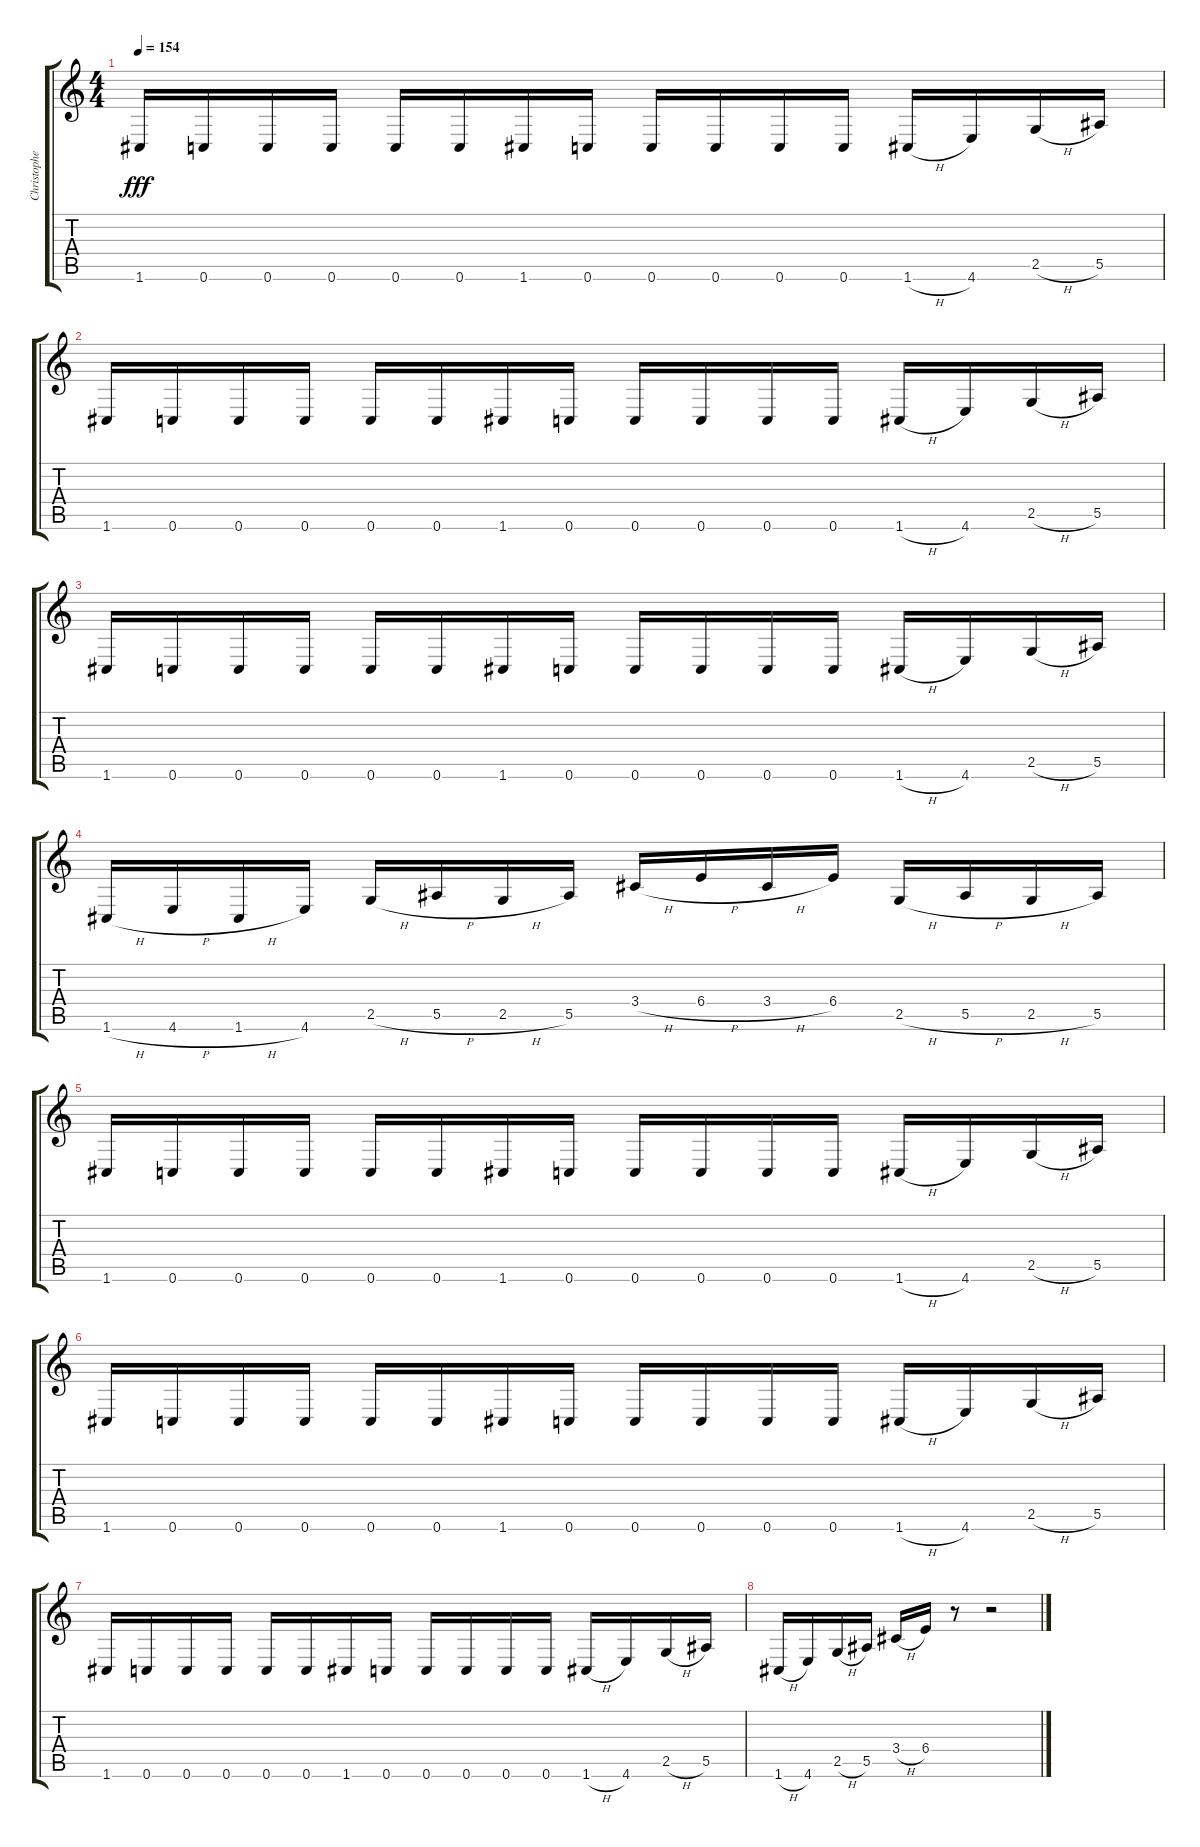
\track ("Christopher Amott" "Christophe") {instrument overdrivenguitar}
\staff {score tabs}
\tuning (C4 G3 Eb3 Bb2 F2 C2) {hide}
\ts (4 4)
\tempo 154
\clef g2
\ks c
1.6.16{dy fff} 0.6.16 0.6.16 0.6.16 0.6.16 0.6.16 1.6.16 0.6.16 0.6.16 0.6.16 0.6.16 0.6.16 1.6{h}.16 4.6.16 2.5{h}.16 5.5.16 |
1.6.16{balance 0} 0.6.16 0.6.16 0.6.16 0.6.16 0.6.16 1.6.16 0.6.16 0.6.16 0.6.16 0.6.16 0.6.16 1.6{h}.16 4.6.16 2.5{h}.16 5.5.16 |
1.6.16 0.6.16 0.6.16 0.6.16 0.6.16 0.6.16 1.6.16 0.6.16 0.6.16 0.6.16 0.6.16 0.6.16 1.6{h}.16 4.6.16 2.5{h}.16 5.5.16 |
1.6{h}.16 4.6{h}.16 1.6{h}.16 4.6.16 2.5{h}.16 5.5{h}.16 2.5{h}.16 5.5.16 3.4{h}.16 6.4{h}.16 3.4{h}.16 6.4.16 2.5{h}.16 5.5{h}.16 2.5{h}.16 5.5.16 |
1.6.16 0.6.16 0.6.16 0.6.16 0.6.16 0.6.16 1.6.16 0.6.16 0.6.16 0.6.16 0.6.16 0.6.16 1.6{h}.16 4.6.16 2.5{h}.16 5.5.16 |
1.6.16 0.6.16 0.6.16 0.6.16 0.6.16 0.6.16 1.6.16 0.6.16 0.6.16 0.6.16 0.6.16 0.6.16 1.6{h}.16 4.6.16 2.5{h}.16 5.5.16 |
1.6.16 0.6.16 0.6.16 0.6.16 0.6.16 0.6.16 1.6.16 0.6.16 0.6.16 0.6.16 0.6.16 0.6.16 1.6{h}.16 4.6.16 2.5{h}.16 5.5.16 |
1.6{h}.16 4.6.16 2.5{h}.16 5.5.16 3.4{h}.16 6.4.16 r.8 r.2
